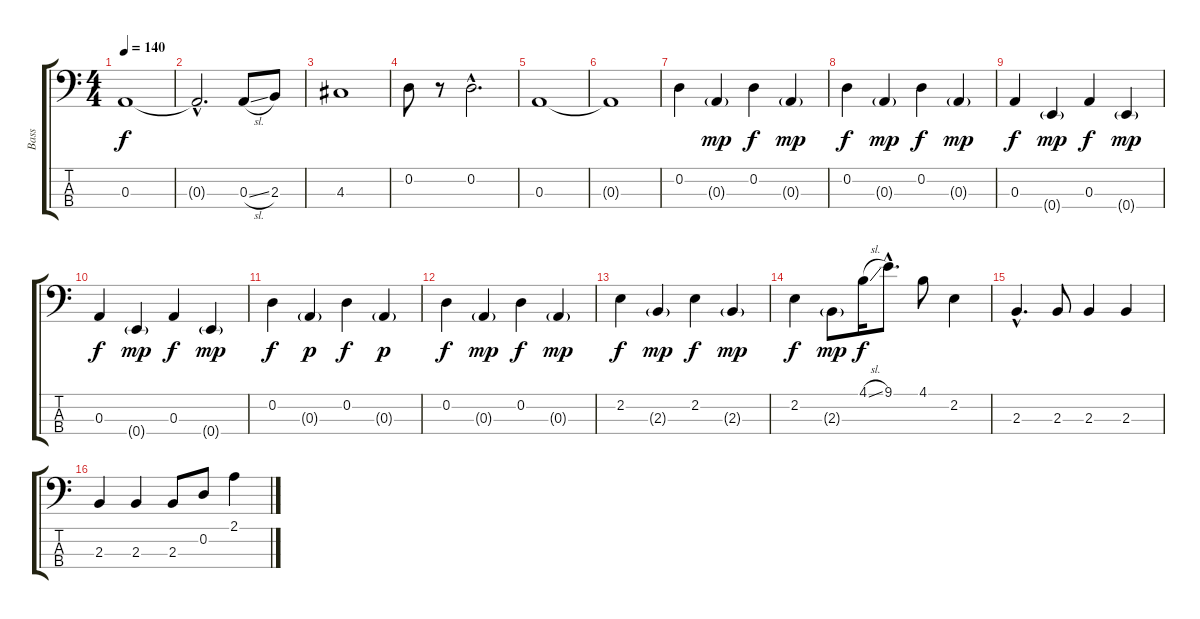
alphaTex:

\track ("Bass" "Bass") {instrument acousticbass}
\staff {score tabs}
\tuning (G2 D2 A1 E1) {hide}
\ts (4 4)
\tempo 140
\clef f4
\ks c
0.3.1{dy f} |
0.3{hac t}.2{d} 0.3{sl}.8 2.3.8 |
4.3.1 |
0.2.8 r.8 0.2{hac}.2{d} |
0.3.1 |
0.3{t}.1 |
0.2.4 0.3{g}.4{dy mp} 0.2.4{dy f} 0.3{g}.4{dy mp} |
0.2.4{dy f} 0.3{g}.4{dy mp} 0.2.4{dy f} 0.3{g}.4{dy mp} |
0.3.4{dy f} 0.4{g}.4{dy mp} 0.3.4{dy f} 0.4{g}.4{dy mp} |
0.3.4{dy f} 0.4{g}.4{dy mp} 0.3.4{dy f} 0.4{g}.4{dy mp} |
0.2.4{dy f} 0.3{g}.4{dy p} 0.2.4{dy f} 0.3{g}.4{dy p} |
0.2.4{dy f} 0.3{g}.4{dy mp} 0.2.4{dy f} 0.3{g}.4{dy mp} |
2.2.4{dy f} 2.3{g}.4{dy mp} 2.2.4{dy f} 2.3{g}.4{dy mp} |
2.2.4{dy f} 2.3{g}.8{dy mp} 4.1{sl}.16{dy f} 9.1{hac}.8{d} 4.1.8 2.2.4 |
2.3{hac}.4{d} 2.3.8 2.3.4 2.3.4 |
2.3.4 2.3.4 2.3.8 0.2.8 2.1.4
